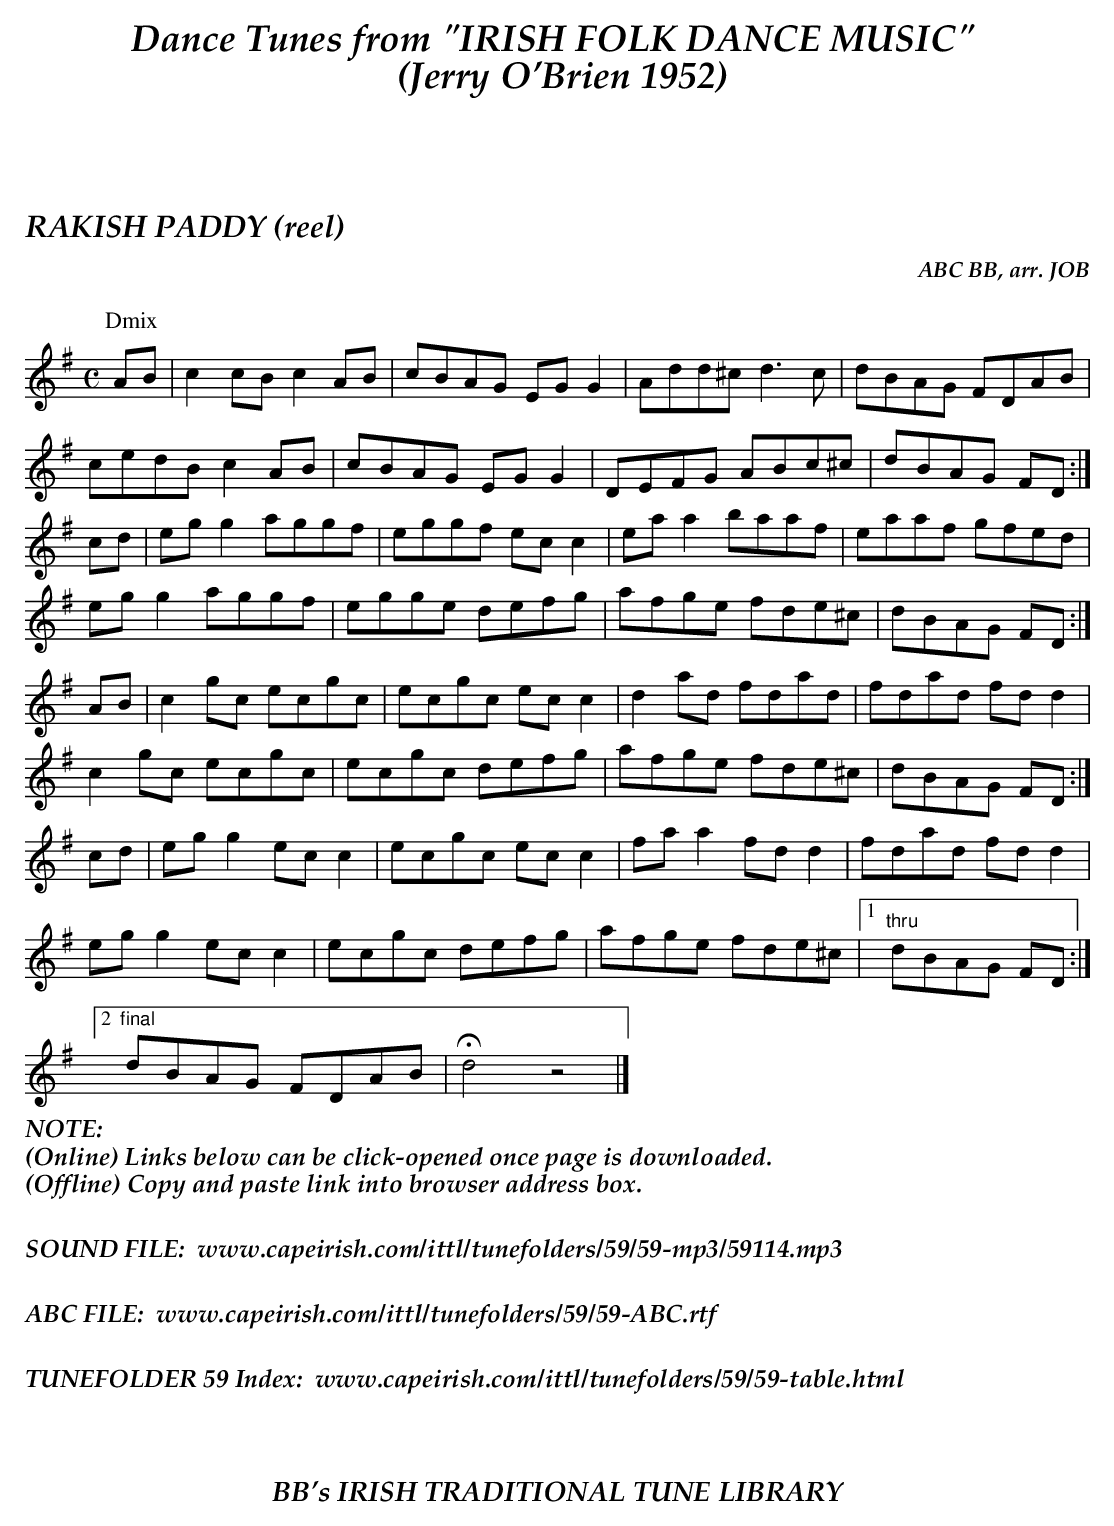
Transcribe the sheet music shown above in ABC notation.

X:1
T:RAKISH PADDY (reel)
C:ABC BB, arr. JOB
M:C
K:Dmix
P:Dmix
AB|c2cB c2AB|cBAG EGG2|Add^c d3c|dBAG FDAB|
cedB c2AB|cBAG EGG2|DEFG ABc^c|dBAG FD :|
cd|egg2 aggf|eggf ecc2|eaa2 baaf|eaaf gfed|
egg2 aggf|egge defg|afge fde^c|dBAG FD :|
AB|c2gc ecgc|ecgc ecc2|d2ad fdad|fdad fdd2|
c2gc ecgc|ecgc defg|afge fde^c|dBAG FD :|
cd|egg2 ecc2|ecgc ecc2|faa2 fdd2|fdad fdd2|
egg2 ecc2|ecgc defg|afge fde^c|1 "thru"dBAG FD :|
[2 "final"dBAG FDAB|Hd4z4|]
%%textfont "Palatino-BoldItalic" 16
%%begintext
%%NOTE:
(Online) Links below can be click-opened once page is downloaded.
(Offline) Copy and paste link into browser address box.
%%
%%
SOUND FILE:  www.capeirish.com/ittl/tunefolders/59/59-mp3/59114.mp3
%%
%%
ABC FILE:  www.capeirish.com/ittl/tunefolders/59/59-ABC.rtf
%%
%%
TUNEFOLDER 59 Index:  www.capeirish.com/ittl/tunefolders/59/59-table.html
